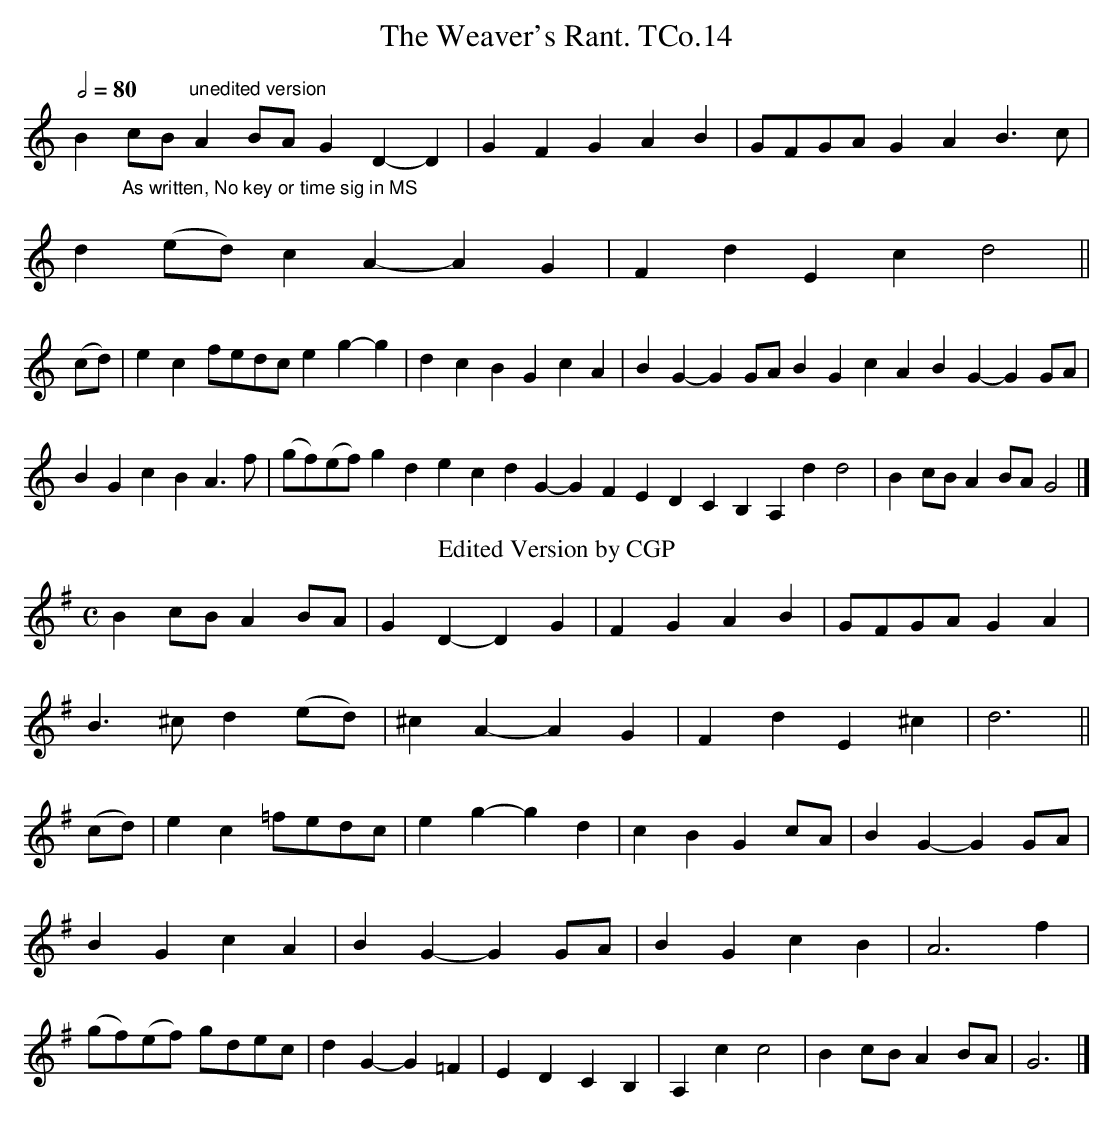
X:1
T:Weaver's Rant. TCo.14, The
M:None
L:1/8
Q:1/2=80
K:None
B2 "_As written, No key or time sig in MS"cB "^unedited version"A2 BA G2 D2- D2|G2 F2 G2 A2 B2|GFGA G2 A2 B3 c|
d2 (ed) c2 A2- A2 G2|F2 d2 E2 c2 d4||
(cd)|e2 c2 fedc e2 g2- g2|d2 c2 B2 G2 c2 A2|B2 G2- G2 GA B2 G2 c2 A2 B2 G2- G2 GA|
B2 G2 c2 B2 A3f |(gf)(ef)g2 d2 e2 c2 d2 G2- G2 F2 E2 D2 C2 B,2 A,2 d2 d4|B2 cB A2 BA G4|]
T:Edited Version by CGP
M:C
K:G
B2 cB A2 BA| G2 D2- D2 G2| F2 G2 A2 B2|GFGA G2 A2|
B3 ^c d2 (ed)| ^c2 A2- A2 G2|F2 d2 E2 ^c2| d6||
(cd)|e2 c2 =fedc| e2 g2- g2 d2| c2 B2 G2 cA|B2 G2- G2 GA |
B2 G2 c2 A2| B2 G2- G2 GA|B2 G2 c2 B2| A6f2|
(gf)(ef) gdec|d2 G2- G2 =F2| E2 D2 C2 B,2| A,2 c2 c4|B2 cB A2 BA| G6|]
